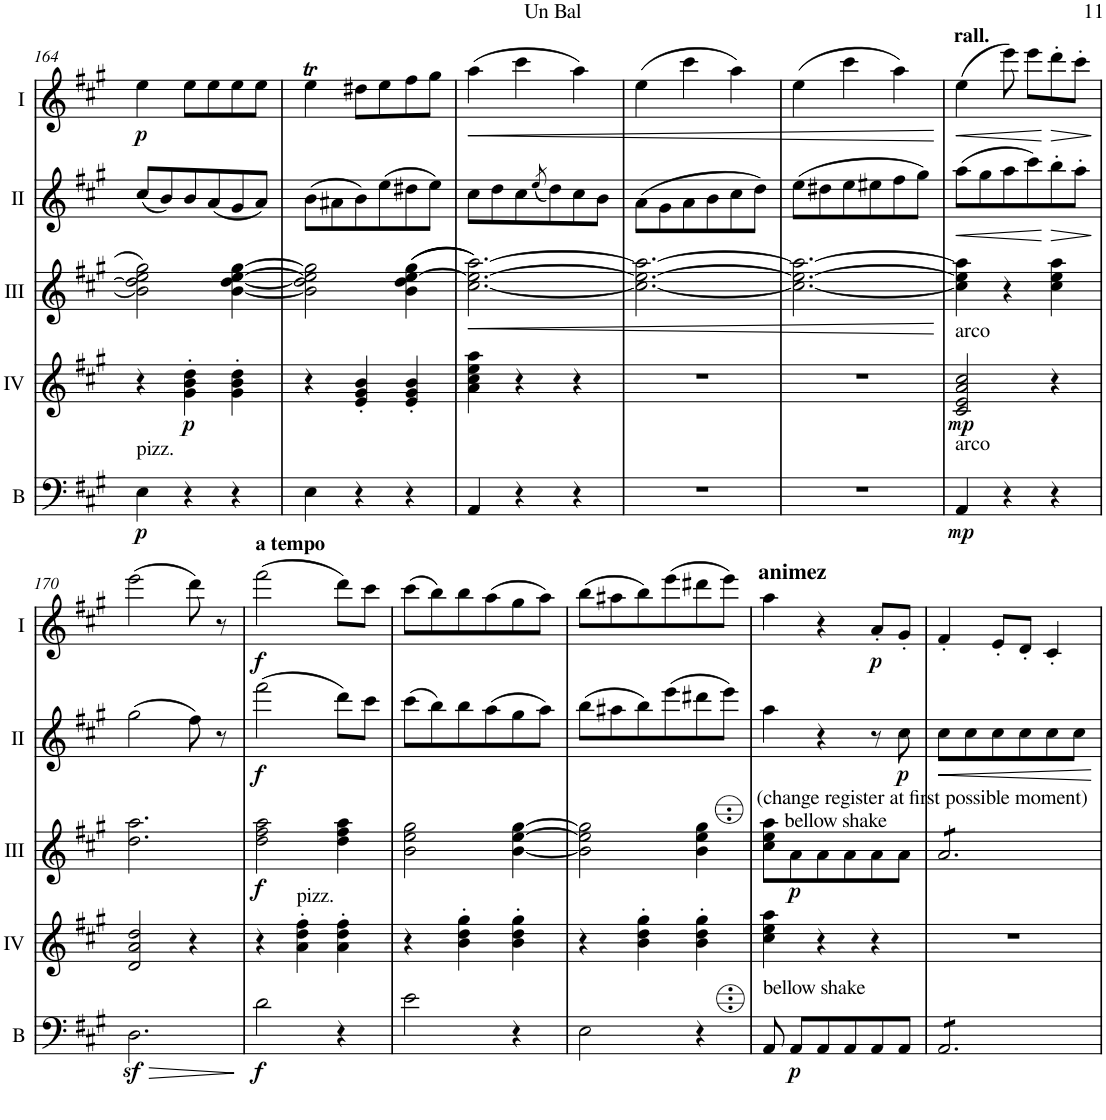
**kern	**dynam	**kern	**dynam	**kern	**dynam	**kern	**dynam	**kern	**dynam
*part5	*part5	*part4	*part4	*part3	*part3	*part2	*part2	*part1	*part1
*staff5	*staff5	*staff4	*staff4	*staff3	*staff3	*staff2	*staff2	*staff1	*staff1
*I"Bass	*	*I"Acc. 4	*	*I"Acc. 3	*	*I"Acc. 2	*	*I"Acc. 1	*
*I'B	*	*	*	*	*	*	*	*	*
!!LO:PB:g=z
*clefF4	*	*clefG2	*	*clefG2	*	*clefG2	*	*clefG2	*
*Trd7c12	*	*	*	*	*	*	*	*	*
*k[f#c#g#]	*	*k[f#c#g#]	*	*k[f#c#g#]	*	*k[f#c#g#]	*	*k[f#c#g#]	*
*M3/4	*	*M3/4	*	*M3/4	*	*M3/4	*	*M3/4	*
=164	=164	=164	=164	=164	=164	=164	=164	=164	=164
!LO:TX:a:t=pizz.	!	!	!	!	!	!	!	!	!
!	!LO:DY:b	!	!	!	!	!	!	!	!LO:DY:b
4E\	p	4r	.	2B\] 2d\] 2e\ 2g#\	.	(8c#/L	.	4ee\	p
.	.	.	.	.	.	8B/)	.	.	.
!	!	!	!LO:DY:b	!	!	!	!	!	!
4r	.	4G#\' 4B\' 4d\'	p	.	.	8B/	.	8ee\L	.
.	.	.	.	.	.	(8A/	.	8ee\	.
4r	.	4G#\' 4B\' 4d\'	.	[4B\ [4d\ [4e\ [4g#\	.	8G#/	.	8ee\	.
.	.	.	.	.	.	8A/J)	.	8ee\J	.
=165	=165	=165	=165	=165	=165	=165	=165	=165	=165
4E\	.	4r	.	2B\] 2d\] 2e\] 2g#\]	.	(8B\L	.	4eeT\	.
.	.	.	.	.	.	8A#X\	.	.	.
4r	.	4E/' 4G#/' 4B/'	.	.	.	8B\)	.	8dd#X\L	.
.	.	.	.	.	.	(8e\	.	8ee\	.
4r	.	4E/' 4G#/' 4B/'	.	(>(4B\ 4d\ [4e\ 4g#\	.	8d#X\	.	8ff#\	.
.	.	.	.	.	.	8e\J)	.	8gg#\J	.
=166	=166	=166	=166	=166	=166	=166	=166	=166	=166
!	!	!	!	!	!LO:HP:b	!	!	!	!LO:HP:b
4AA/	.	4A\ 4c#\ 4e\ 4a\	.	[2.c#\ 2.e\_ [2.a\))	<	8c#\L	.	(4aa\	<
.	.	.	.	.	.	8d\	.	.	.
4r	.	4r	.	.	.	8c#\	.	4ccc#\	.
.	.	.	.	.	.	(8qe/	.	.	.
.	.	.	.	.	.	8d\)	.	.	.
4r	.	4r	.	.	.	8c#\	.	4aa\)	.
.	.	.	.	.	.	8B\J	.	.	.
=167	=167	=167	=167	=167	=167	=167	=167	=167	=167
2.r	.	2.r	.	2.c#\_ 2.e\_ 2.a\_	.	(8A\L	.	(4ee\	.
.	.	.	.	.	.	8G#\	.	.	.
.	.	.	.	.	.	8A\	.	4ccc#\	.
.	.	.	.	.	.	8B\	.	.	.
.	.	.	.	.	.	8c#\	.	4aa\)	.
.	.	.	.	.	.	8d\J)	.	.	.
=168	=168	=168	=168	=168	=168	=168	=168	=168	=168
2.r	.	2.r	.	2.c#\_ 2.e\_ 2.a\_	.	(8e\L	.	(4ee\	.
.	.	.	.	.	.	8d#X\	.	.	.
.	.	.	.	.	.	8e\	.	4ccc#\	.
.	.	.	.	.	.	8e#X\	.	.	.
.	.	.	.	.	.	8f#\	.	4aa\)	.
.	.	.	.	.	.	8g#\J)	.	.	.
.	.	.	.	.	[	.	.	.	[
=169	=169	=169	=169	=169	=169	=169	=169	=169	=169
!	!	!	!	!	!	!	!	!LO:TX:a:B:t=rall.	!
!	!	!LO:TX:a:t=arco	!	!	!	!	!	!	!
!LO:TX:a:t=arco	!	!	!	!	!	!	!	!	!
!	!LO:DY:b	!	!LO:DY:b	!	!	!	!LO:HP:b	!	!LO:HP:b
4AA/	mp	2C#/ 2E/ 2A/ 2c#/	mp	4c#\] 4e\] 4a\]	.	(8a\L	<	(4ee\	<
.	.	.	.	.	.	8g#\	.	.	.
4r	.	.	.	4r	.	8a\	.	8eee\)	.
.	.	.	.	.	.	8cc#\)	.	8eee\L	.
!	!	!	!	!	!	!	!LO:HP:n=1:b	!	!LO:HP:n=1:b
4r	.	4r	.	4c#\ 4e\ 4a\	.	8b'\	[ >	8ddd'\	[ >
.	.	.	.	.	.	8a'\J	.	8ccc#'\J	.
.	.	.	.	.	.	.	]	.	]
!!LO:LB:g=z
=170	=170	=170	=170	=170	=170	=170	=170	=170	=170
!	!LO:HP:b	!	!	!	!	!	!	!	!
2.Dz<\	>	2D/ 2A/ 2d/	.	2.d\ 2.a\	.	(2g#\	.	(2eee\	.
.	.	4r	.	.	.	8f#\)	.	8ddd\)	.
.	.	.	.	.	.	8r	.	8r	.
.	]	.	.	.	.	.	.	.	.
=171	=171	=171	=171	=171	=171	=171	=171	=171	=171
!	!	!	!	!	!	!	!	!LO:TX:a:B:t=a tempo	!
!	!LO:DY:b	!	!	!	!LO:DY:b	!	!LO:DY:b	!	!LO:DY:b
2d\	f	4r	.	2d\ 2f#\ 2a\	f	(2ff#\	f	(2fff#\	f
!	!	!LO:TX:a:t=pizz.	!	!	!	!	!	!	!
.	.	4A\' 4d\' 4f#\'	.	.	.	.	.	.	.
4r	.	4A\' 4d\' 4f#\'	.	4d\ 4f#\ 4a\	.	8dd\L)	.	8ddd\L)	.
.	.	.	.	.	.	8cc#\J	.	8ccc#\J	.
=172	=172	=172	=172	=172	=172	=172	=172	=172	=172
2e\	.	4r	.	2B\ 2e\ 2g#\	.	(8cc#\L	.	(8ccc#\L	.
.	.	.	.	.	.	8b\)	.	8bb\)	.
.	.	4B\' 4d\' 4g#\'	.	.	.	8b\	.	8bb\	.
.	.	.	.	.	.	(8a\	.	(8aa\	.
4r	.	4B\' 4d\' 4g#\'	.	[4B\ [4e\ [4g#\	.	8g#\	.	8gg#\	.
.	.	.	.	.	.	8a\J)	.	8aa\J)	.
=173	=173	=173	=173	=173	=173	=173	=173	=173	=173
2E\	.	4r	.	2B\] 2e\] 2g#\]	.	(8b\L	.	(8bb\L	.
.	.	.	.	.	.	8a#X\	.	8aa#X\	.
.	.	4B\' 4d\' 4g#\'	.	.	.	8b\)	.	8bb\)	.
.	.	.	.	.	.	(8ee\	.	(8eee\	.
4r	.	4B\' 4d\' 4g#\'	.	4B\ 4e\ 4g#\	.	8dd#X\	.	8ddd#X\	.
.	.	.	.	.	.	8ee\J)	.	8eee\J)	.
=174	=174	=174	=174	=174	=174	=174	=174	=174	=174
!	!	!	!	!	!	!	!	!LO:TX:a:B:t=animez	!
!	!	!	!	!LO:TX:a:t=(change register at first possible moment)	!	!	!	!	!
!LO:TX:a:t=bellow shake	!	!	!	!	!	!	!	!	!
8AA/	.	4c#\ 4e\ 4a\	.	8c#\ 8e\ 8a\L	.	4a\	.	4aa\	.
!	!	!	!	!LO:TX:a:t=bellow shake	!	!	!	!	!
!	!LO:DY:b	!	!	!	!LO:DY:b	!	!	!	!
8AA/L	p	.	.	8A\	p	.	.	.	.
8AA/	.	4r	.	8A\	.	4r	.	4r	.
8AA/	.	.	.	8A\	.	.	.	.	.
!	!	!	!	!	!	!	!	!	!LO:DY:b
8AA/	.	4r	.	8A\	.	8r	.	8a'/L	p
!	!	!	!	!	!	!	!LO:DY:b	!	!
8AA/J	.	.	.	8A\J	.	8c#\	p	8g#'/J	.
=175	=175	=175	=175	=175	=175	=175	=175	=175	=175
!	!	!	!	!	!	!	!LO:HP:b	!	!
*tremolo	*	*	*	*	*	*	*	*	*
*	*	*	*	*tremolo	*	*	*	*	*
8AA/L	.	2.r	.	8A/L	.	8c#\L	<	4f#'/	.
8AA/	.	.	.	8A/	.	8c#\	.	.	.
8AA/	.	.	.	8A/	.	8c#\	.	8e'/L	.
8AA/	.	.	.	8A/	.	8c#\	.	8d'/J	.
8AA/	.	.	.	8A/	.	8c#\	.	4c#'/	.
8AA/J	.	.	.	8A/J	.	8c#\J	.	.	.
*	*	*	*	*Xtremolo	*	*	*	*	*
*Xtremolo	*	*	*	*	*	*	*	*	*
.	.	.	.	.	.	.	[	.	.
=	=	=	=	=	=	=	=	=	=
*-	*-	*-	*-	*-	*-	*-	*-	*-	*-
